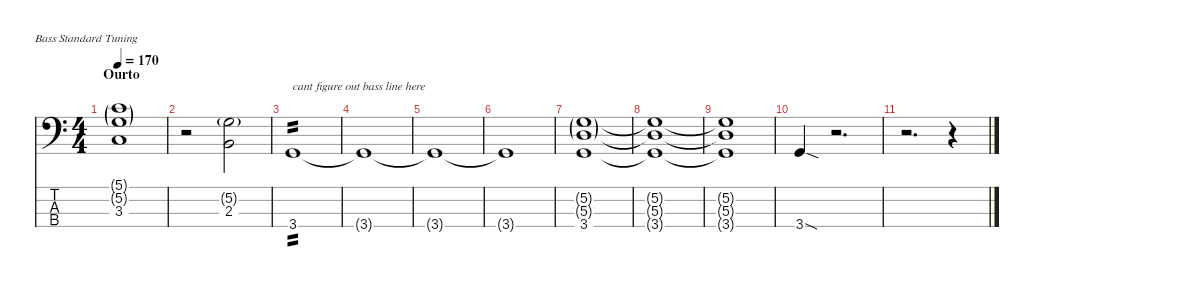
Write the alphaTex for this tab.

\defaultSystemsLayout 4
\hideDynamics
\bracketExtendMode nobrackets
\singleTrackTrackNamePolicy hidden
\multiTrackTrackNamePolicy hidden
\otherSystemsTrackNameOrientation horizontal
\track ("Steve" "el.bs.") {instrument electricbassfinger}
\staff {score tabs}
\tuning (G2 D2 A1 E1)
\ts (4 4)
\section ("" "Ourto ")
\tempo 170
\clef f4
\ks c
(5.1{g} 5.2{g} 3.3).1{dy f beam Down} |
r.2{beam Down} (5.2{g} 2.3).2{beam Down} |
3.4.1{txt "cant figure out bass line here" tp 2 beam Up} |
3.4{t}.1{beam Up} |
3.4{t}.1{beam Up} |
3.4{t}.1{beam Up} |
(5.2{g} 5.3{g} 3.4).1{beam Up} |
(5.2{t} 5.3{t} 3.4{t}).1{beam Up} |
(5.2{t} 5.3{t} 3.4{t}).1{beam Up} |
3.4{sod}.4{beam Up} r.2{d beam Up} |
r.2{d beam Down} r.4{beam Down}
